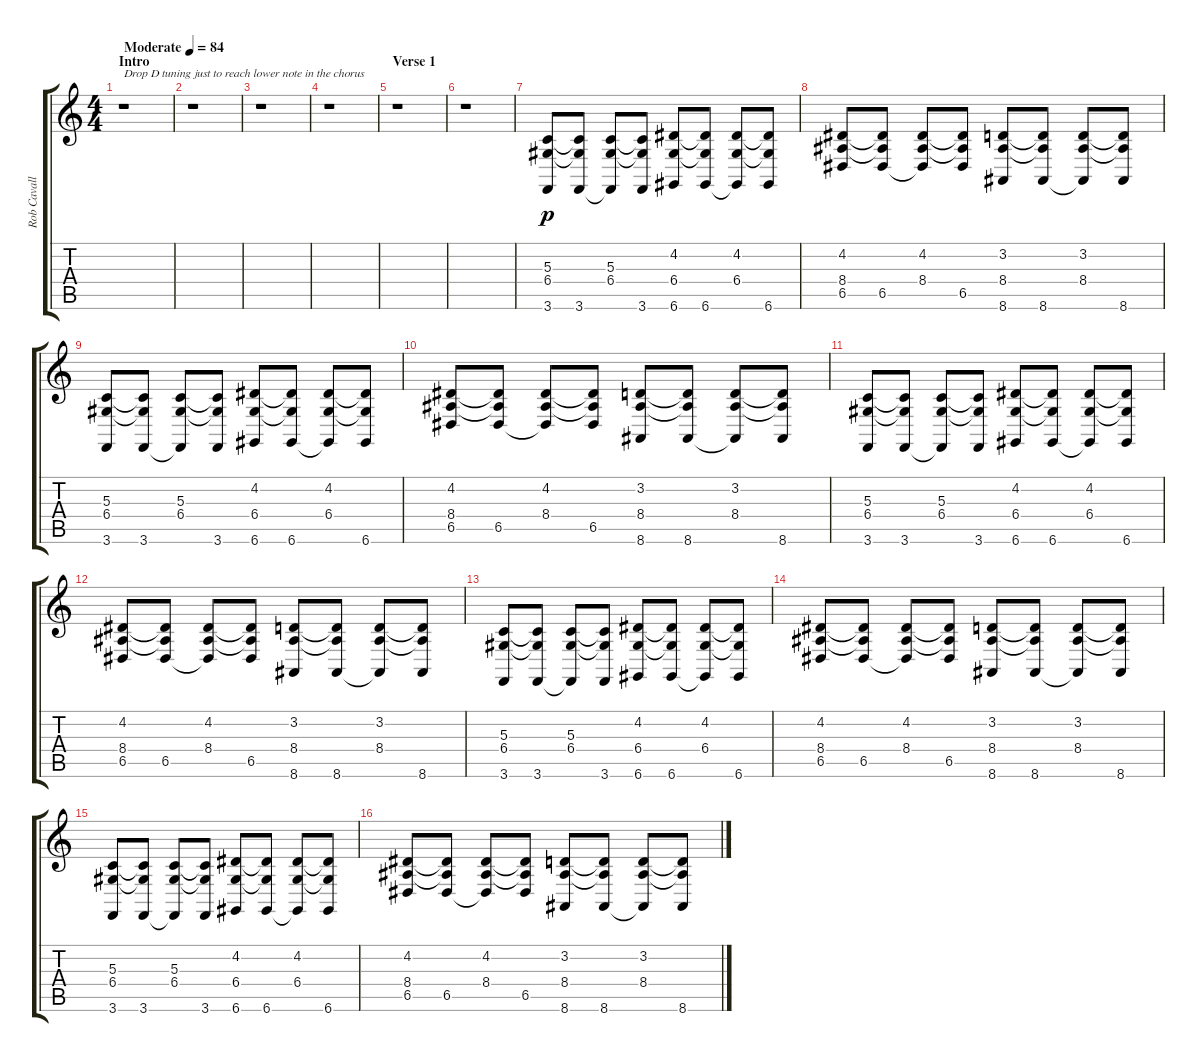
\track ("Rob Cavallo" "Rob Cavall") {instrument brightacousticpiano}
\staff {score tabs}
\tuning (E4 B3 G3 D3 A2 D2) {hide}
\ts (4 4)
\section ("" "Intro")
\tempo (84 "Moderate")
\clef g2
\ks c
r.1{txt "Drop D tuning just to reach lower note in the chorus" dy p instrument brightacousticpiano} |
r.1 |
r.1 |
r.1 |
\section ("" "Verse 1")
r.1 |
r.1 |
(5.3 6.4 3.6).8 (5.3{t} 6.4{t} 3.6).8 (5.3 6.4 3.6{t}).8 (5.3{t} 6.4{t} 3.6).8 (4.2 6.4 6.6).8 (4.2{t} 6.4{t} 6.6).8 (4.2 6.4 6.6{t}).8 (4.2{t} 6.4{t} 6.6).8 |
(4.2 8.4 6.5).8 (4.2{t} 8.4{t} 6.5).8 (4.2 8.4 6.5{t}).8 (4.2{t} 8.4{t} 6.5).8 (3.2 8.4 8.6).8 (3.2{t} 8.4{t} 8.6).8 (3.2 8.4 8.6{t}).8 (3.2{t} 8.4{t} 8.6).8 |
(5.3 6.4 3.6).8 (5.3{t} 6.4{t} 3.6).8 (5.3 6.4 3.6{t}).8 (5.3{t} 6.4{t} 3.6).8 (4.2 6.4 6.6).8 (4.2{t} 6.4{t} 6.6).8 (4.2 6.4 6.6{t}).8 (4.2{t} 6.4{t} 6.6).8 |
(4.2 8.4 6.5).8 (4.2{t} 8.4{t} 6.5).8 (4.2 8.4 6.5{t}).8 (4.2{t} 8.4{t} 6.5).8 (3.2 8.4 8.6).8 (3.2{t} 8.4{t} 8.6).8 (3.2 8.4 8.6{t}).8 (3.2{t} 8.4{t} 8.6).8 |
(5.3 6.4 3.6).8 (5.3{t} 6.4{t} 3.6).8 (5.3 6.4 3.6{t}).8 (5.3{t} 6.4{t} 3.6).8 (4.2 6.4 6.6).8 (4.2{t} 6.4{t} 6.6).8 (4.2 6.4 6.6{t}).8 (4.2{t} 6.4{t} 6.6).8 |
(4.2 8.4 6.5).8 (4.2{t} 8.4{t} 6.5).8 (4.2 8.4 6.5{t}).8 (4.2{t} 8.4{t} 6.5).8 (3.2 8.4 8.6).8 (3.2{t} 8.4{t} 8.6).8 (3.2 8.4 8.6{t}).8 (3.2{t} 8.4{t} 8.6).8 |
(5.3 6.4 3.6).8 (5.3{t} 6.4{t} 3.6).8 (5.3 6.4 3.6{t}).8 (5.3{t} 6.4{t} 3.6).8 (4.2 6.4 6.6).8 (4.2{t} 6.4{t} 6.6).8 (4.2 6.4 6.6{t}).8 (4.2{t} 6.4{t} 6.6).8 |
(4.2 8.4 6.5).8 (4.2{t} 8.4{t} 6.5).8 (4.2 8.4 6.5{t}).8 (4.2{t} 8.4{t} 6.5).8 (3.2 8.4 8.6).8 (3.2{t} 8.4{t} 8.6).8 (3.2 8.4 8.6{t}).8 (3.2{t} 8.4{t} 8.6).8 |
(5.3 6.4 3.6).8 (5.3{t} 6.4{t} 3.6).8 (5.3 6.4 3.6{t}).8 (5.3{t} 6.4{t} 3.6).8 (4.2 6.4 6.6).8 (4.2{t} 6.4{t} 6.6).8 (4.2 6.4 6.6{t}).8 (4.2{t} 6.4{t} 6.6).8 |
(4.2 8.4 6.5).8 (4.2{t} 8.4{t} 6.5).8 (4.2 8.4 6.5{t}).8 (4.2{t} 8.4{t} 6.5).8 (3.2 8.4 8.6).8 (3.2{t} 8.4{t} 8.6).8 (3.2 8.4 8.6{t}).8 (3.2{t} 8.4{t} 8.6).8
